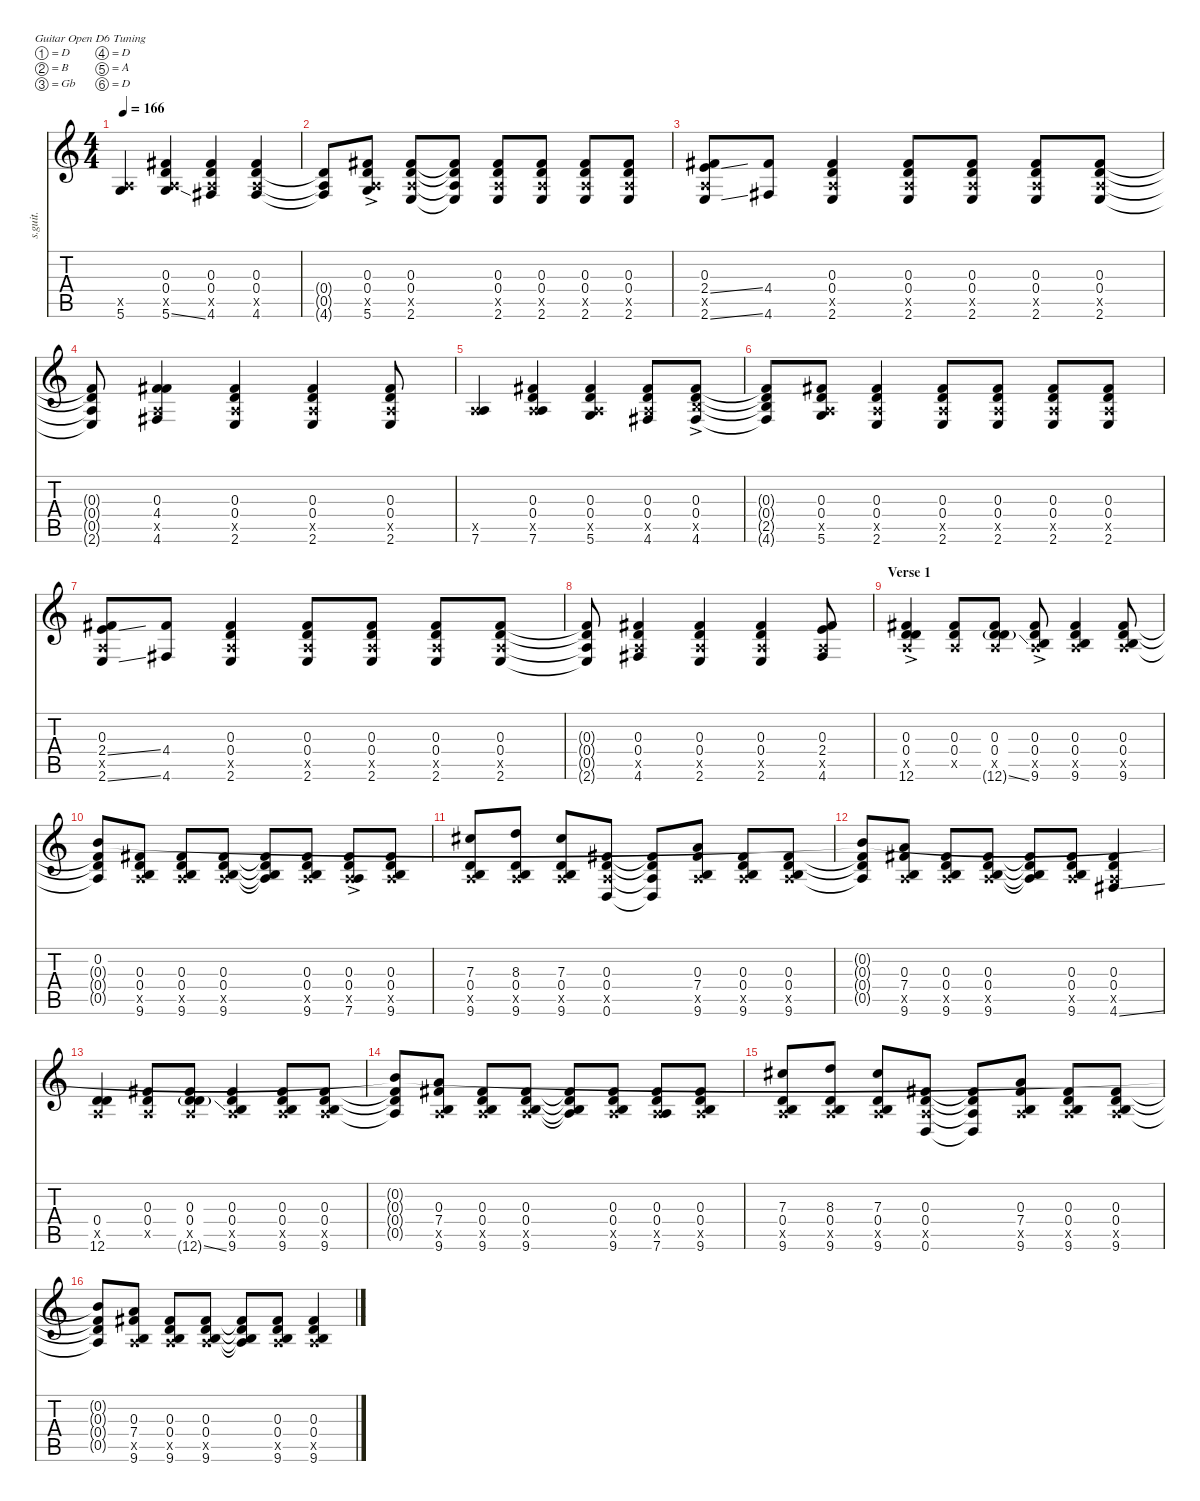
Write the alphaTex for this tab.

\defaultSystemsLayout 4
\hideDynamics
\bracketExtendMode nobrackets
\track ("Thom Yorke " "s.guit.") {instrument acousticguitarsteel}
\staff {score tabs}
\tuning (D4 B3 Gb3 D3 A2 D2)
\ts (4 4)
\tempo 166
\clef g2
\ks c
(0.5{x} 5.6).4{lyrics (0 "") lyrics (1 "") lyrics (2 "") lyrics (3 "") lyrics (4 "") dy f} (0.3{acc #} 0.4 0.5{x} 5.6{ss}).4{lyrics (0 "") lyrics (1 "") lyrics (2 "") lyrics (3 "") lyrics (4 "")} (0.3{acc #} 0.4 0.5{x} 4.6{acc #}).4{lyrics (0 "") lyrics (1 "") lyrics (2 "") lyrics (3 "") lyrics (4 "")} (0.3{acc #} 0.4 0.5{x} 4.6{acc #}).4{lyrics (0 "") lyrics (1 "") lyrics (2 "") lyrics (3 "") lyrics (4 "")} |
(0.4{t} 0.5{t} 4.6{t acc #}).8{lyrics (0 "") lyrics (1 "") lyrics (2 "") lyrics (3 "") lyrics (4 "")} (0.3{acc #} 0.4 0.5{x} 5.6{ac}).8{lyrics (0 "") lyrics (1 "") lyrics (2 "") lyrics (3 "") lyrics (4 "")} (0.3{acc #} 0.4 0.5{x} 2.6).8{lyrics (0 "") lyrics (1 "") lyrics (2 "") lyrics (3 "") lyrics (4 "")} (0.3{t acc #} 0.4{t} 0.5{t} 2.6{t}).8{lyrics (0 "") lyrics (1 "") lyrics (2 "") lyrics (3 "") lyrics (4 "")} (0.3{acc #} 0.4 0.5{x} 2.6).8{lyrics (0 "") lyrics (1 "") lyrics (2 "") lyrics (3 "") lyrics (4 "") dy mf} (0.3{acc #} 0.4 0.5{x} 2.6).8{lyrics (0 "") lyrics (1 "") lyrics (2 "") lyrics (3 "") lyrics (4 "") dy f} (0.3{acc #} 0.4 0.5{x} 2.6).8{lyrics (0 "") lyrics (1 "") lyrics (2 "") lyrics (3 "") lyrics (4 "") dy mf} (0.3{acc #} 0.4 0.5{x} 2.6).8{lyrics (0 "") lyrics (1 "") lyrics (2 "") lyrics (3 "") lyrics (4 "") dy f} |
(0.3{acc #} 2.4{ss} 0.5{x} 2.6{ss}).8{lyrics (0 "") lyrics (1 "") lyrics (2 "") lyrics (3 "") lyrics (4 "")} (4.4{acc #} 4.6{acc #}).8{lyrics (0 "") lyrics (1 "") lyrics (2 "") lyrics (3 "") lyrics (4 "")} (0.3{acc #} 0.4 0.5{x} 2.6).4{lyrics (0 "") lyrics (1 "") lyrics (2 "") lyrics (3 "") lyrics (4 "") dy mf} (0.3{acc #} 0.4 0.5{x} 2.6).8{lyrics (0 "") lyrics (1 "") lyrics (2 "") lyrics (3 "") lyrics (4 "") dy f} (0.3{acc #} 0.4 0.5{x} 2.6).8{lyrics (0 "") lyrics (1 "") lyrics (2 "") lyrics (3 "") lyrics (4 "") dy mf} (0.3{acc #} 0.4 0.5{x} 2.6).8{lyrics (0 "") lyrics (1 "") lyrics (2 "") lyrics (3 "") lyrics (4 "") dy f} (0.3{acc #} 0.4 0.5{x} 2.6).8{lyrics (0 "") lyrics (1 "") lyrics (2 "") lyrics (3 "") lyrics (4 "") dy mf} |
(0.3{t acc #} 0.4{t} 0.5{t} 2.6{t}).8{lyrics (0 "") lyrics (1 "") lyrics (2 "") lyrics (3 "") lyrics (4 "") dy f} (0.3{acc #} 4.4{acc #} 0.5{x} 4.6{acc #}).4{lyrics (0 "") lyrics (1 "") lyrics (2 "") lyrics (3 "") lyrics (4 "")} (0.3{acc #} 0.4 0.5{x} 2.6).4{lyrics (0 "") lyrics (1 "") lyrics (2 "") lyrics (3 "") lyrics (4 "")} (0.3{acc #} 0.4 0.5{x} 2.6).4{lyrics (0 "") lyrics (1 "") lyrics (2 "") lyrics (3 "") lyrics (4 "")} (0.3{acc #} 0.4 0.5{x} 2.6).8{lyrics (0 "") lyrics (1 "") lyrics (2 "") lyrics (3 "") lyrics (4 "")} |
(0.5{x} 7.6).4{lyrics (0 "") lyrics (1 "") lyrics (2 "") lyrics (3 "") lyrics (4 "")} (0.3{acc #} 0.4 0.5{x} 7.6).4{lyrics (0 "") lyrics (1 "") lyrics (2 "") lyrics (3 "") lyrics (4 "")} (0.3{acc #} 0.4 0.5{x} 5.6).4{lyrics (0 "") lyrics (1 "") lyrics (2 "") lyrics (3 "") lyrics (4 "")} (0.3{acc #} 0.4 0.5{x} 4.6{acc #}).8{lyrics (0 "") lyrics (1 "") lyrics (2 "") lyrics (3 "") lyrics (4 "")} (0.3{acc #} 0.4 2.5{x} 4.6{ac acc #}).8{lyrics (0 "") lyrics (1 "") lyrics (2 "") lyrics (3 "") lyrics (4 "")} |
(0.3{t acc #} 0.4{t} 2.5{t} 4.6{t acc #}).8{lyrics (0 "") lyrics (1 "") lyrics (2 "") lyrics (3 "") lyrics (4 "")} (0.3{acc #} 0.4 0.5{x} 5.6).8{lyrics (0 "") lyrics (1 "") lyrics (2 "") lyrics (3 "") lyrics (4 "")} (0.3{acc #} 0.4 0.5{x} 2.6).4{lyrics (0 "") lyrics (1 "") lyrics (2 "") lyrics (3 "") lyrics (4 "")} (0.3{acc #} 0.4 0.5{x} 2.6).8{lyrics (0 "") lyrics (1 "") lyrics (2 "") lyrics (3 "") lyrics (4 "")} (0.3{acc #} 0.4 0.5{x} 2.6).8{lyrics (0 "") lyrics (1 "") lyrics (2 "") lyrics (3 "") lyrics (4 "")} (0.3{acc #} 0.4 0.5{x} 2.6).8{lyrics (0 "") lyrics (1 "") lyrics (2 "") lyrics (3 "") lyrics (4 "")} (0.3{acc #} 0.4 0.5{x} 2.6).8{lyrics (0 "") lyrics (1 "") lyrics (2 "") lyrics (3 "") lyrics (4 "")} |
(0.3{acc #} 2.4{ss} 0.5{x} 2.6{ss}).8{lyrics (0 "") lyrics (1 "") lyrics (2 "") lyrics (3 "") lyrics (4 "")} (4.4{acc #} 4.6{acc #}).8{lyrics (0 "") lyrics (1 "") lyrics (2 "") lyrics (3 "") lyrics (4 "")} (0.3{acc #} 0.4 0.5{x} 2.6).4{lyrics (0 "") lyrics (1 "") lyrics (2 "") lyrics (3 "") lyrics (4 "") dy mf} (0.3{acc #} 0.4 0.5{x} 2.6).8{lyrics (0 "") lyrics (1 "") lyrics (2 "") lyrics (3 "") lyrics (4 "") dy f} (0.3{acc #} 0.4 0.5{x} 2.6).8{lyrics (0 "") lyrics (1 "") lyrics (2 "") lyrics (3 "") lyrics (4 "") dy mf} (0.3{acc #} 0.4 0.5{x} 2.6).8{lyrics (0 "") lyrics (1 "") lyrics (2 "") lyrics (3 "") lyrics (4 "") dy f} (0.3{acc #} 0.4 0.5{x} 2.6).8{lyrics (0 "") lyrics (1 "") lyrics (2 "") lyrics (3 "") lyrics (4 "") dy mf} |
(0.3{t acc #} 0.4{t} 0.5{t} 2.6{t}).8{lyrics (0 "") lyrics (1 "") lyrics (2 "") lyrics (3 "") lyrics (4 "") dy f} (0.3{acc #} 0.4 0.5{x} 4.6{acc #}).4{lyrics (0 "") lyrics (1 "") lyrics (2 "") lyrics (3 "") lyrics (4 "") dy mf} (0.3{acc #} 0.4 0.5{x} 2.6).4{lyrics (0 "") lyrics (1 "") lyrics (2 "") lyrics (3 "") lyrics (4 "")} (0.3{acc #} 0.4 0.5{x} 2.6).4{lyrics (0 "") lyrics (1 "") lyrics (2 "") lyrics (3 "") lyrics (4 "")} (0.3{acc #} 2.4 0.5{x} 4.6{acc #}).8{lyrics (0 "") lyrics (1 "") lyrics (2 "") lyrics (3 "") lyrics (4 "")} |
\section ("" "Verse 1")
(0.3{acc #} 0.4 0.5{x} 12.6{ac}).4{lyrics (0 "") lyrics (1 "") lyrics (2 "") lyrics (3 "") lyrics (4 "") dy f} (0.3{acc #} 0.4 0.5{x}).8{lyrics (0 "") lyrics (1 "") lyrics (2 "") lyrics (3 "") lyrics (4 "")} (0.3{acc #} 0.4 0.5{x} 12.6{ss g}).8{lyrics (0 "") lyrics (1 "") lyrics (2 "") lyrics (3 "") lyrics (4 "")} (0.3{acc #} 0.4 0.5{x} 9.6{ac}).8{lyrics (0 "") lyrics (1 "") lyrics (2 "") lyrics (3 "") lyrics (4 "")} (0.3{acc #} 0.4 0.5{x} 9.6).4{lyrics (0 "") lyrics (1 "") lyrics (2 "") lyrics (3 "") lyrics (4 "")} (0.3{acc #} 0.4 0.5{x} 9.6).8{lyrics (0 "") lyrics (1 "") lyrics (2 "") lyrics (3 "") lyrics (4 "")} |
(0.2 0.3{t acc #} 0.4{t} 0.5{t}).8{lyrics (0 "") lyrics (1 "") lyrics (2 "") lyrics (3 "") lyrics (4 "")} (0.3{acc #} 0.4 0.5{x} 9.6).8{lyrics (0 "") lyrics (1 "") lyrics (2 "") lyrics (3 "") lyrics (4 "")} (0.3{acc #} 0.4 0.5{x} 9.6).8{lyrics (0 "") lyrics (1 "") lyrics (2 "") lyrics (3 "") lyrics (4 "")} (0.3{acc #} 0.4 0.5{x} 9.6).8{lyrics (0 "") lyrics (1 "") lyrics (2 "") lyrics (3 "") lyrics (4 "")} (0.3{t acc #} 0.4{t} 0.5{t} 9.6{t}).8{lyrics (0 "") lyrics (1 "") lyrics (2 "") lyrics (3 "") lyrics (4 "")} (0.3{acc #} 0.4 0.5{x} 9.6).8{lyrics (0 "") lyrics (1 "") lyrics (2 "") lyrics (3 "") lyrics (4 "")} (0.3{acc #} 0.4 0.5{x} 7.6{ac}).8{lyrics (0 "") lyrics (1 "") lyrics (2 "") lyrics (3 "") lyrics (4 "")} (0.3{acc #} 0.4 0.5{x} 9.6).8{lyrics (0 "") lyrics (1 "") lyrics (2 "") lyrics (3 "") lyrics (4 "")} |
(7.3{acc #} 0.4 0.5{x} 9.6).8{lyrics (0 "") lyrics (1 "") lyrics (2 "") lyrics (3 "") lyrics (4 "")} (8.3 0.4 0.5{x} 9.6).8{lyrics (0 "") lyrics (1 "") lyrics (2 "") lyrics (3 "") lyrics (4 "")} (7.3{acc #} 0.4 0.5{x} 9.6).8{lyrics (0 "") lyrics (1 "") lyrics (2 "") lyrics (3 "") lyrics (4 "")} (0.3{acc #} 0.4 0.5{x} 0.6).8{lyrics (0 "") lyrics (1 "") lyrics (2 "") lyrics (3 "") lyrics (4 "")} (0.3{t acc #} 0.4{t} 0.5{t} 0.6{t}).8{lyrics (0 "") lyrics (1 "") lyrics (2 "") lyrics (3 "") lyrics (4 "")} (0.3{acc #} 7.4 0.5{x} 9.6).8{lyrics (0 "") lyrics (1 "") lyrics (2 "") lyrics (3 "") lyrics (4 "")} (0.3{acc #} 0.4 0.5{x} 9.6).8{lyrics (0 "") lyrics (1 "") lyrics (2 "") lyrics (3 "") lyrics (4 "")} (0.3{acc #} 0.4 0.5{x} 9.6).8{lyrics (0 "") lyrics (1 "") lyrics (2 "") lyrics (3 "") lyrics (4 "")} |
(0.2{t} 0.3{t acc #} 0.4{t} 0.5{t}).8{lyrics (0 "") lyrics (1 "") lyrics (2 "") lyrics (3 "") lyrics (4 "")} (0.3{acc #} 7.4 0.5{x} 9.6).8{lyrics (0 "") lyrics (1 "") lyrics (2 "") lyrics (3 "") lyrics (4 "")} (0.3{acc #} 0.4 0.5{x} 9.6).8{lyrics (0 "") lyrics (1 "") lyrics (2 "") lyrics (3 "") lyrics (4 "")} (0.3{acc #} 0.4 0.5{x} 9.6).8{lyrics (0 "") lyrics (1 "") lyrics (2 "") lyrics (3 "") lyrics (4 "")} (0.3{t acc #} 0.4{t} 0.5{t} 9.6{t}).8{lyrics (0 "") lyrics (1 "") lyrics (2 "") lyrics (3 "") lyrics (4 "")} (0.3{acc #} 0.4 0.5{x} 9.6).8{lyrics (0 "") lyrics (1 "") lyrics (2 "") lyrics (3 "") lyrics (4 "")} (0.3{acc #} 0.4 0.5{x} 4.6{ss acc #}).4{lyrics (0 "") lyrics (1 "") lyrics (2 "") lyrics (3 "") lyrics (4 "")} |
(0.4 0.5{x} 12.6).4{lyrics (0 "") lyrics (1 "") lyrics (2 "") lyrics (3 "") lyrics (4 "")} (0.3{acc #} 0.4 0.5{x}).8{lyrics (0 "") lyrics (1 "") lyrics (2 "") lyrics (3 "") lyrics (4 "")} (0.3{acc #} 0.4 0.5{x} 12.6{ss g}).8{lyrics (0 "") lyrics (1 "") lyrics (2 "") lyrics (3 "") lyrics (4 "")} (0.3{acc #} 0.4 0.5{x} 9.6).4{lyrics (0 "") lyrics (1 "") lyrics (2 "") lyrics (3 "") lyrics (4 "")} (0.3{acc #} 0.4 0.5{x} 9.6).8{lyrics (0 "") lyrics (1 "") lyrics (2 "") lyrics (3 "") lyrics (4 "")} (0.3{acc #} 0.4 0.5{x} 9.6).8{lyrics (0 "") lyrics (1 "") lyrics (2 "") lyrics (3 "") lyrics (4 "")} |
(0.2{t} 0.3{t acc #} 0.4{t} 0.5{t}).8{lyrics (0 "") lyrics (1 "") lyrics (2 "") lyrics (3 "") lyrics (4 "")} (0.3{acc #} 7.4 0.5{x} 9.6).8{lyrics (0 "") lyrics (1 "") lyrics (2 "") lyrics (3 "") lyrics (4 "")} (0.3{acc #} 0.4 0.5{x} 9.6).8{lyrics (0 "") lyrics (1 "") lyrics (2 "") lyrics (3 "") lyrics (4 "")} (0.3{acc #} 0.4 0.5{x} 9.6).8{lyrics (0 "") lyrics (1 "") lyrics (2 "") lyrics (3 "") lyrics (4 "")} (0.3{t acc #} 0.4{t} 0.5{t} 9.6{t}).8{lyrics (0 "") lyrics (1 "") lyrics (2 "") lyrics (3 "") lyrics (4 "")} (0.3{acc #} 0.4 0.5{x} 9.6).8{lyrics (0 "") lyrics (1 "") lyrics (2 "") lyrics (3 "") lyrics (4 "")} (0.3{acc #} 0.4 0.5{x} 7.6).8{lyrics (0 "") lyrics (1 "") lyrics (2 "") lyrics (3 "") lyrics (4 "")} (0.3{acc #} 0.4 0.5{x} 9.6).8{lyrics (0 "") lyrics (1 "") lyrics (2 "") lyrics (3 "") lyrics (4 "") dy mf} |
(7.3{acc #} 0.4 0.5{x} 9.6).8{lyrics (0 "") lyrics (1 "") lyrics (2 "") lyrics (3 "") lyrics (4 "") dy f} (8.3 0.4 0.5{x} 9.6).8{lyrics (0 "") lyrics (1 "") lyrics (2 "") lyrics (3 "") lyrics (4 "")} (7.3{acc #} 0.4 0.5{x} 9.6).8{lyrics (0 "") lyrics (1 "") lyrics (2 "") lyrics (3 "") lyrics (4 "")} (0.3{acc #} 0.4 0.5{x} 0.6).8{lyrics (0 "") lyrics (1 "") lyrics (2 "") lyrics (3 "") lyrics (4 "")} (0.3{t acc #} 0.4{t} 0.5{t} 0.6{t}).8{lyrics (0 "") lyrics (1 "") lyrics (2 "") lyrics (3 "") lyrics (4 "")} (0.3{acc #} 7.4 0.5{x} 9.6).8{lyrics (0 "") lyrics (1 "") lyrics (2 "") lyrics (3 "") lyrics (4 "")} (0.3{acc #} 0.4 0.5{x} 9.6).8{lyrics (0 "") lyrics (1 "") lyrics (2 "") lyrics (3 "") lyrics (4 "")} (0.3{acc #} 0.4 0.5{x} 9.6).8{lyrics (0 "") lyrics (1 "") lyrics (2 "") lyrics (3 "") lyrics (4 "")} |
(0.2{t} 0.3{t acc #} 0.4{t} 0.5{t}).8{lyrics (0 "") lyrics (1 "") lyrics (2 "") lyrics (3 "") lyrics (4 "")} (0.3{acc #} 7.4 0.5{x} 9.6).8{lyrics (0 "") lyrics (1 "") lyrics (2 "") lyrics (3 "") lyrics (4 "")} (0.3{acc #} 0.4 0.5{x} 9.6).8{lyrics (0 "") lyrics (1 "") lyrics (2 "") lyrics (3 "") lyrics (4 "")} (0.3{acc #} 0.4 0.5{x} 9.6).8{lyrics (0 "") lyrics (1 "") lyrics (2 "") lyrics (3 "") lyrics (4 "")} (0.3{t acc #} 0.4{t} 0.5{t} 9.6{t}).8{lyrics (0 "") lyrics (1 "") lyrics (2 "") lyrics (3 "") lyrics (4 "")} (0.3{acc #} 0.4 0.5{x} 9.6).8{lyrics (0 "") lyrics (1 "") lyrics (2 "") lyrics (3 "") lyrics (4 "")} (0.3{acc #} 0.4 0.5{x} 9.6).4{lyrics (0 "") lyrics (1 "") lyrics (2 "") lyrics (3 "") lyrics (4 "")}
